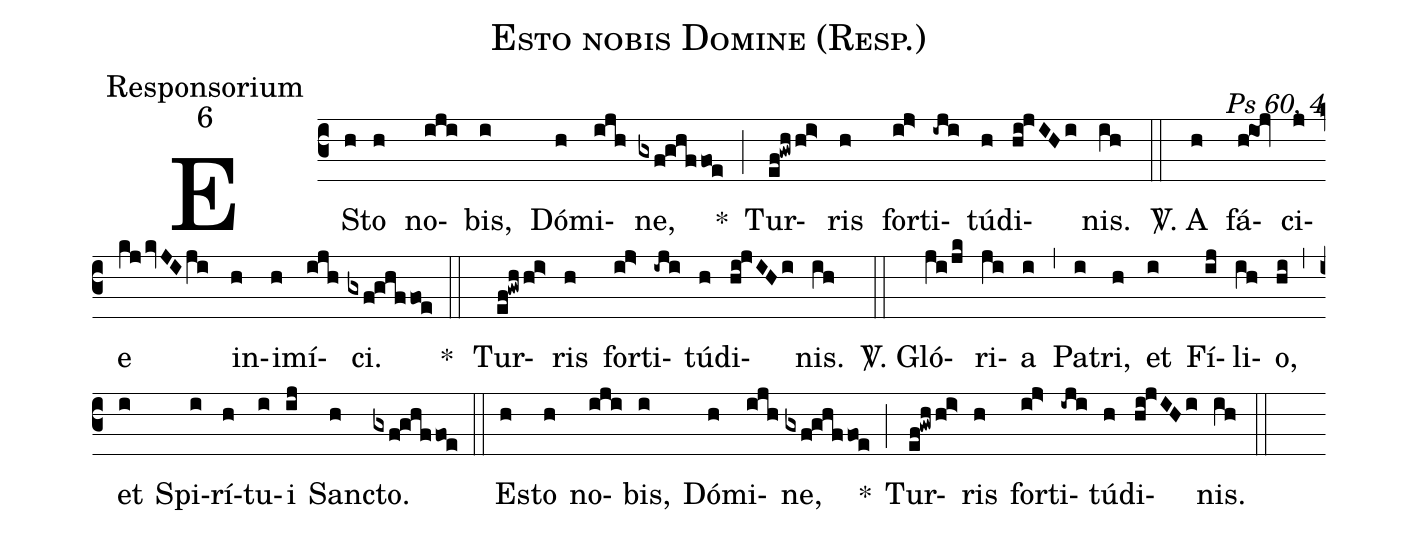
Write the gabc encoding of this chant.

name:Esto nobis Domine (Resp.);
office-part:Responsorium;
mode:6;
commentary:Ps 60, 4;
%%
(c3)ES(h)to(h) no(iji)bis,(i) Dó(h)mi(ijh)ne,(gxf!ghffoe) *(;) Tur(ef!gwhhi>)ris(h) for(ij>)ti(-iji)tú(h)di(hi!jIHi)nis.(ih) (::)

<sp>V/</sp>. A(h) fá(h!ioj)ci(j)e(kj/kvJIji) in(h)i(h)mí(ijh)ci.(gxf!ghffoe) (::)
*() Tur(ef!gwhhi>)ris(h) for(ij>)ti(-iji)tú(h)di(hi!jIHi)nis.(ih) (::)

<sp>V/</sp>. Gló(ji/jk)ri(ji)a(i) (,) Pa(i)tri,(h) et(i) Fí(ij)li(ih)o,(hi) (,) et(i) Spi(i)rí(h)tu(i)i(ij) Sanc(h)to.(gxf!ghffoe) (::)

Es(h)to(h) no(iji)bis,(i) Dó(h)mi(ijh)ne,(gxf!ghffoe) *(;) Tur(ef!gwhhi>)ris(h) for(ij>)ti(-iji)tú(h)di(hi!jIHi)nis.(ih) (::)
